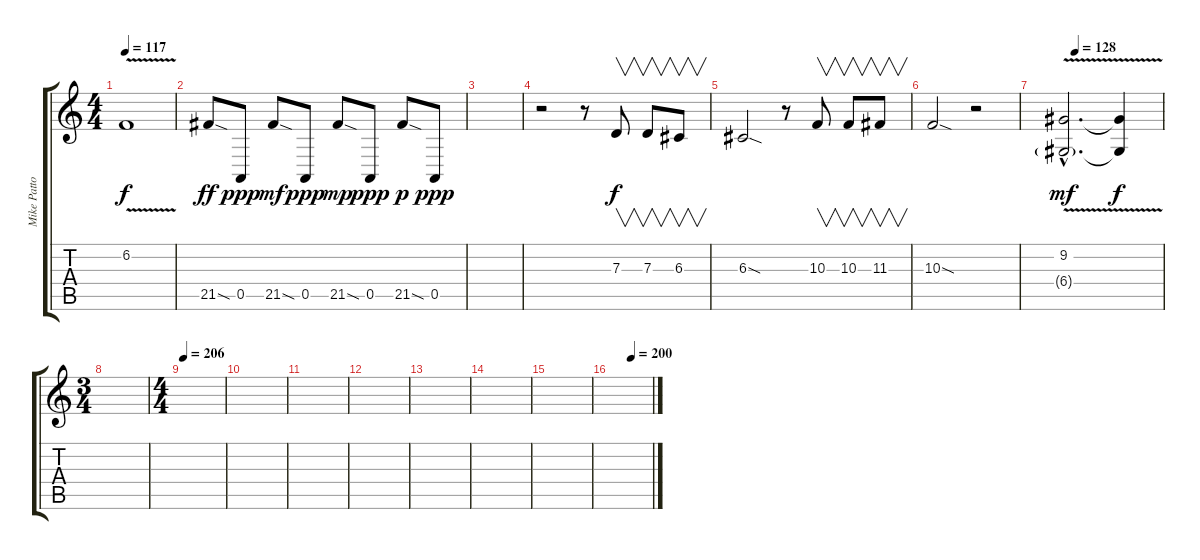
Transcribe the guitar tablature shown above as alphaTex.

\track ("Mike Patton - Voice" "Mike Patto") {instrument lead6voice}
\staff {score tabs}
\tuning (E4 B3 G3 D3 A2 E2) {hide}
\ts (4 4)
\tempo 117
\clef g2
\ks c
6.2{v}.1{dy f} |
21.5{sod}.8{dy ff} 0.5.8{dy ppp} 21.5{sod}.8{dy mf} 0.5.8{dy ppp} 21.5{sod}.8{dy mp} 0.5.8{dy ppp} 21.5{sod}.8{dy p} 0.5.8{dy ppp} |
|
r.2 r.8 7.3.8{v dy f} 7.3.8{v} 6.3.8{v} |
6.3{sod}.2 r.8 10.3.8{v} 10.3.8{v} 11.3.8{v} |
10.3{sod}.2 r.2 |
\tempo (128 0.125)
(9.2{hac} 6.4{v g hac}).2{d dy mf} (9.2{t} 6.4{t}).4{dy f} |
\ts (3 4)
|
\ts (4 4)
\tempo 206
|
|
|
|
|
|
|
\tempo (200 0.5)
